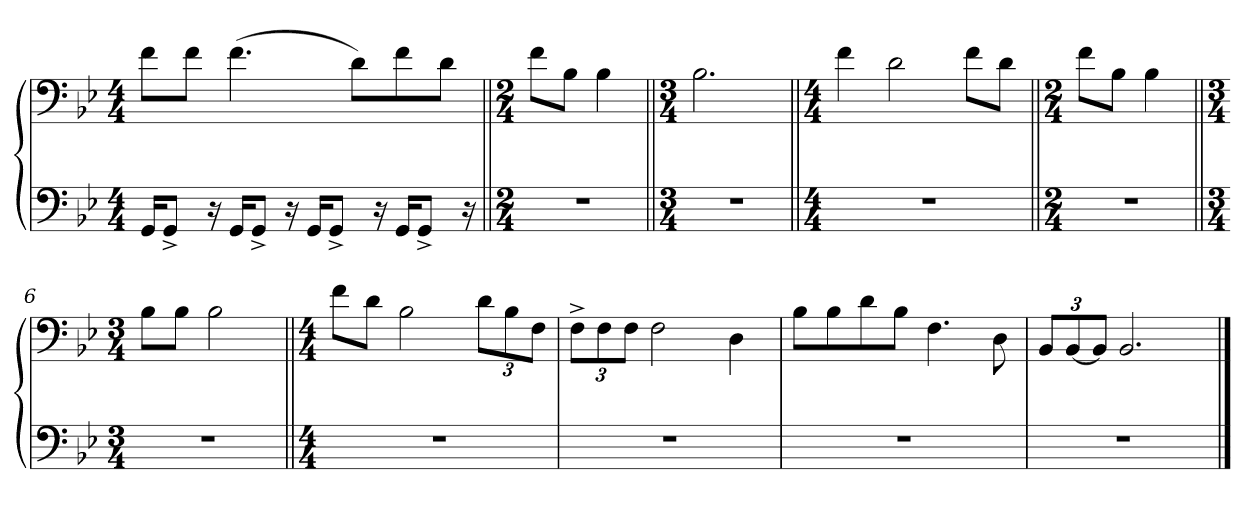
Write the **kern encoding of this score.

**kern	**kern
*part1	*part1
*staff2	*staff1
*clefF4	*clefF4
*k[b-e-]	*k[b-e-]
*M4/4	*M4/4
=1	=1
16GG/KL	8f\L
8GG^/J	.
.	8f\J
16r	.
16GG/KL	(4.f\
8GG^/J	.
16r	.
16GG/KL	.
8GG^/J	.
.	8d\L)
16r	.
16GG/KL	8f\
8GG^/J	.
.	8d\J
16r	.
=2||	=2||
*M2/4	*M2/4
2r	8f\L
.	8B-\J
.	4B-\
=3||	=3||
*M3/4	*M3/4
2.r	2.B-\
=4||	=4||
*M4/4	*M4/4
1r	4f\
.	2d\
.	8f\L
.	8d\J
=5||	=5||
*M2/4	*M2/4
2r	8f\L
.	8B-\J
.	4B-\
=6||	=6||
*M3/4	*M3/4
2.r	8B-\L
.	8B-\J
.	2B-\
=7||	=7||
*M4/4	*M4/4
1r	8f\L
.	8d\J
.	2B-\
.	12d\L
.	12B-\
.	12F\J
=8	=8
1r	12F^\L
.	12F\
.	12F\J
.	2F\
.	4D\
=9	=9
1r	8B-\L
.	8B-\
.	8d\
.	8B-\J
.	4.F\
.	8D\
=10	=10
1r	12BB-/L
.	[12BB-/
.	12BB-/J]
.	2.BB-/
==	==
*-	*-
